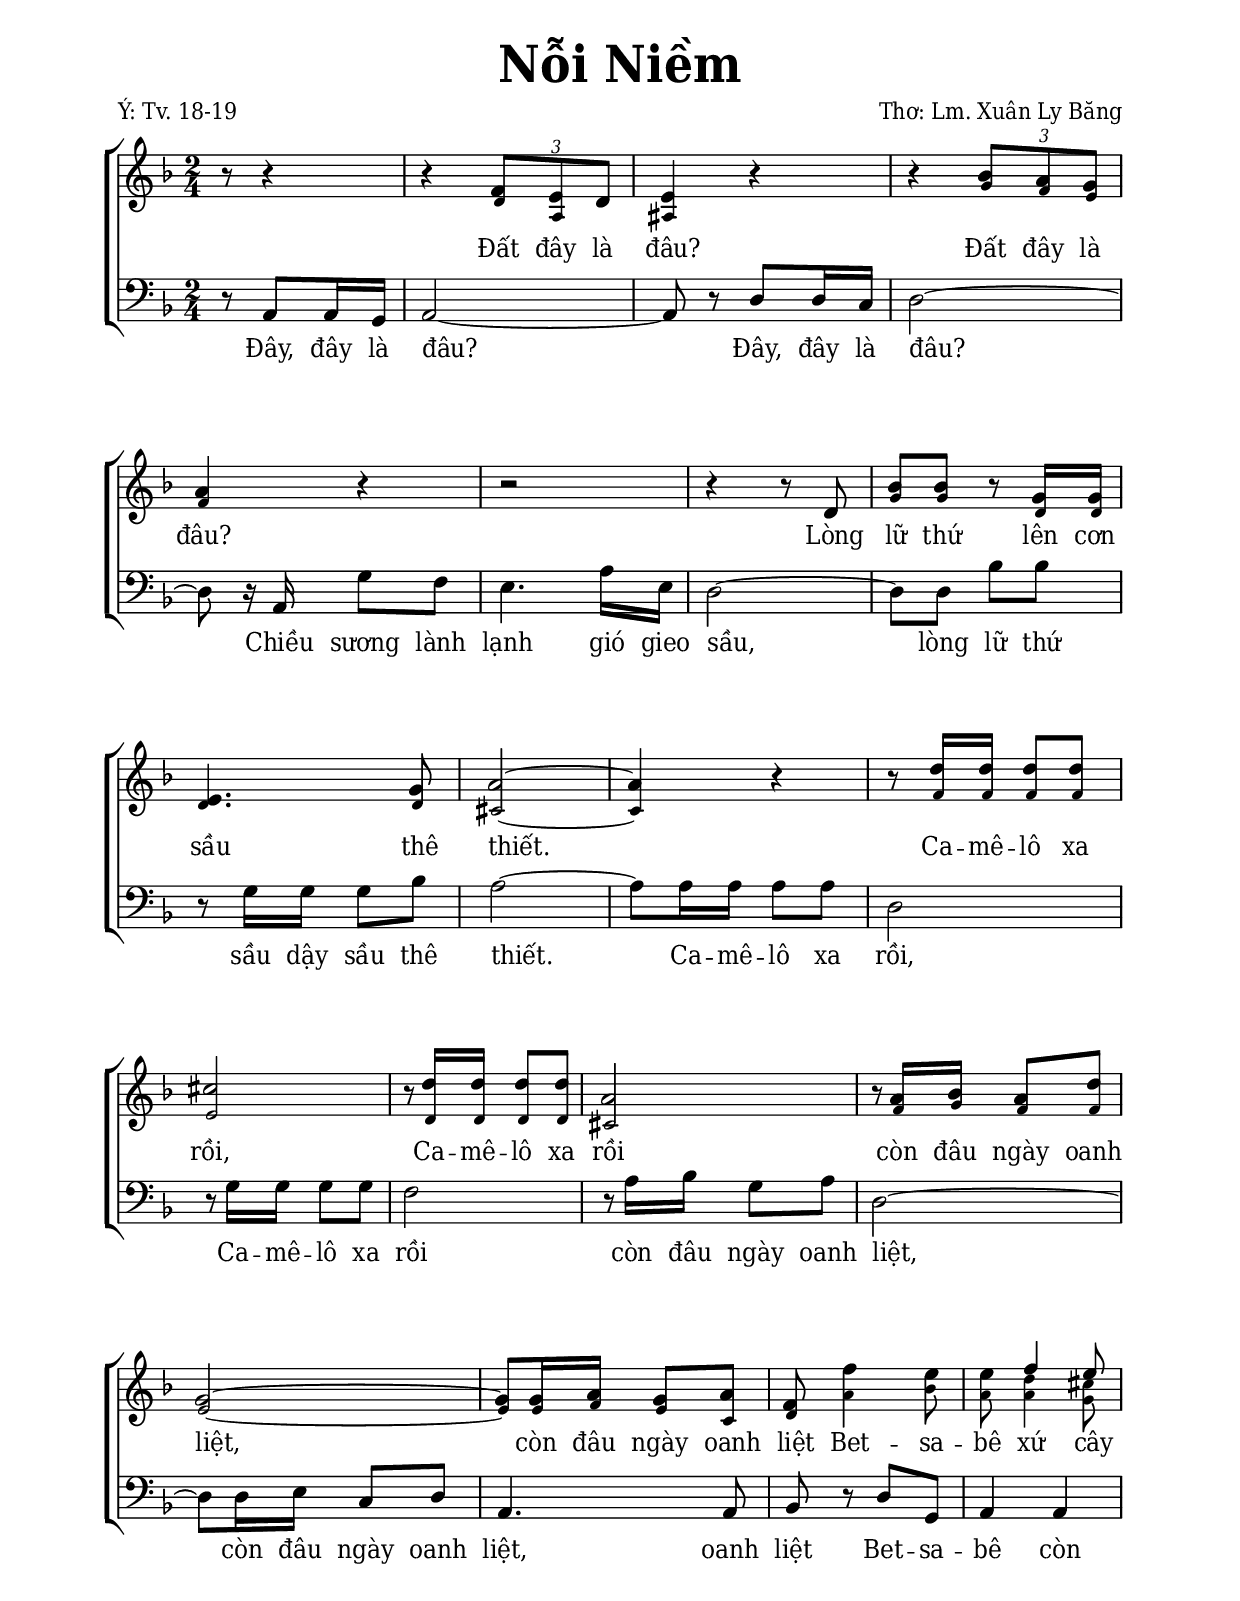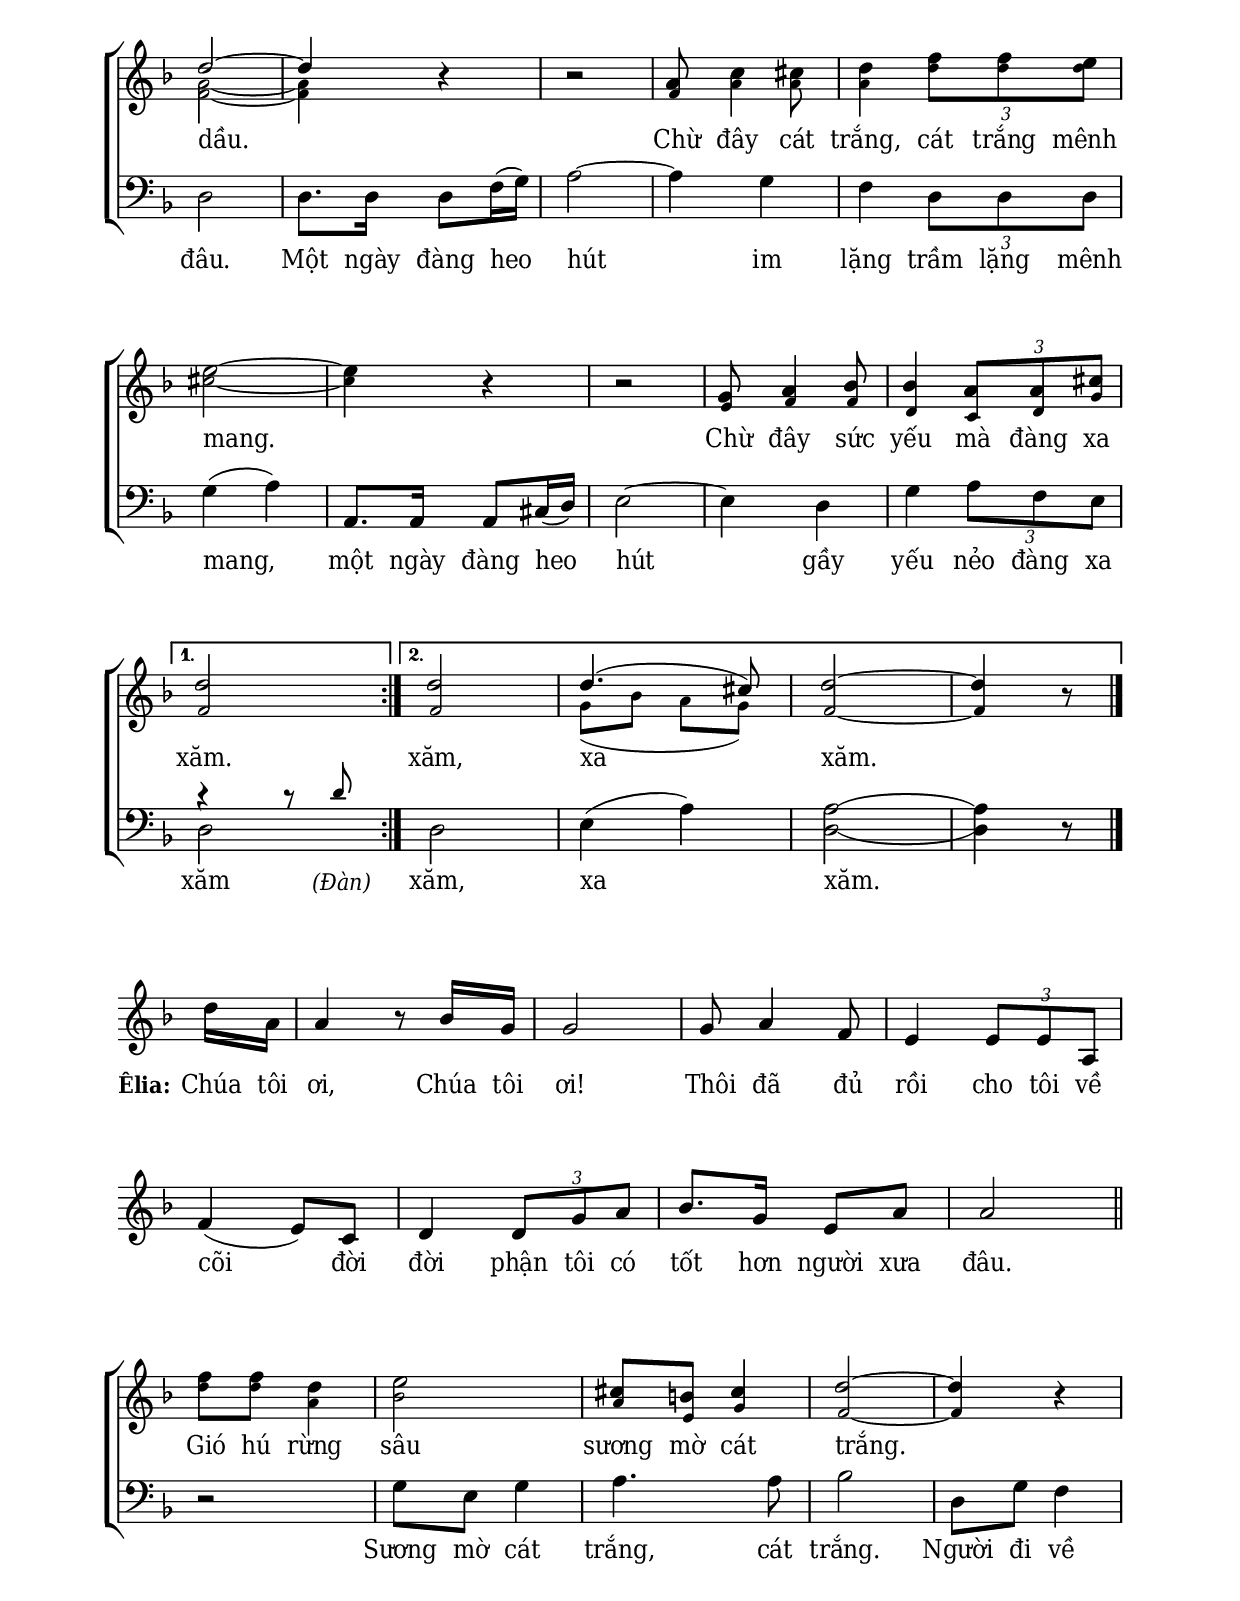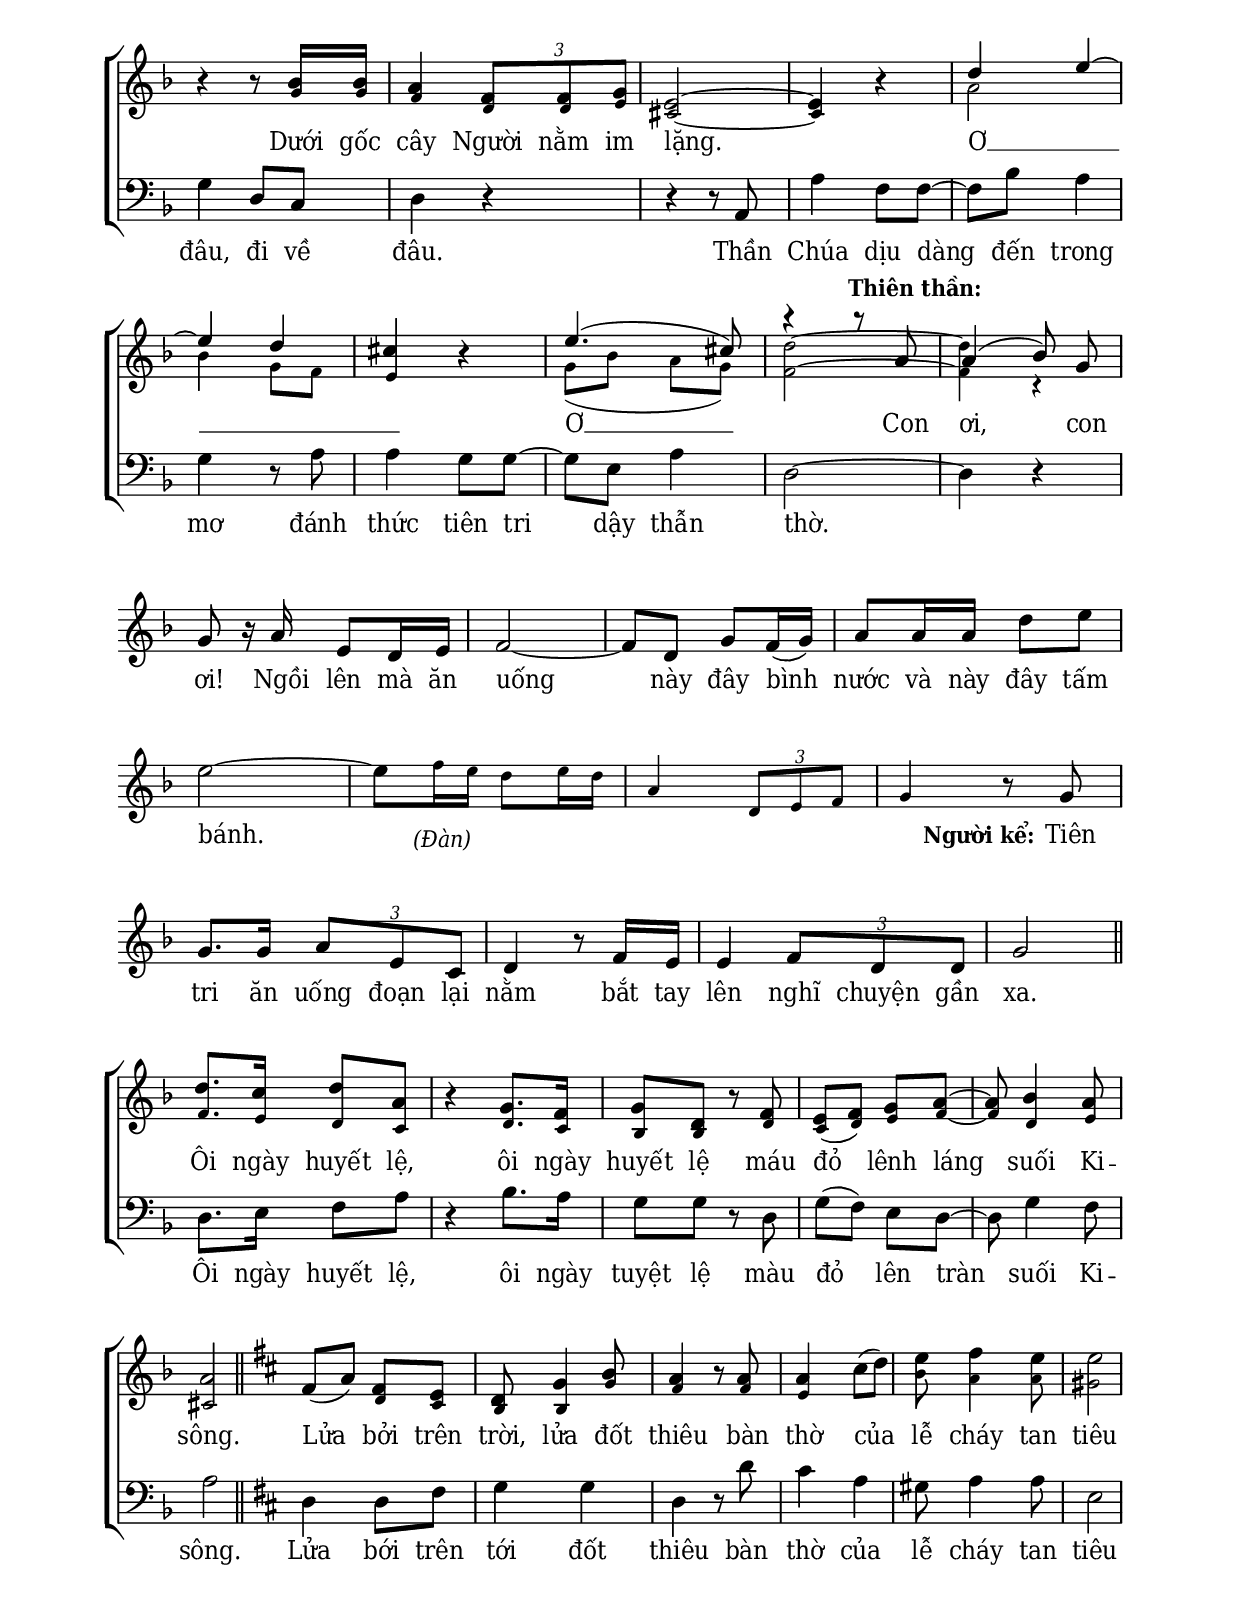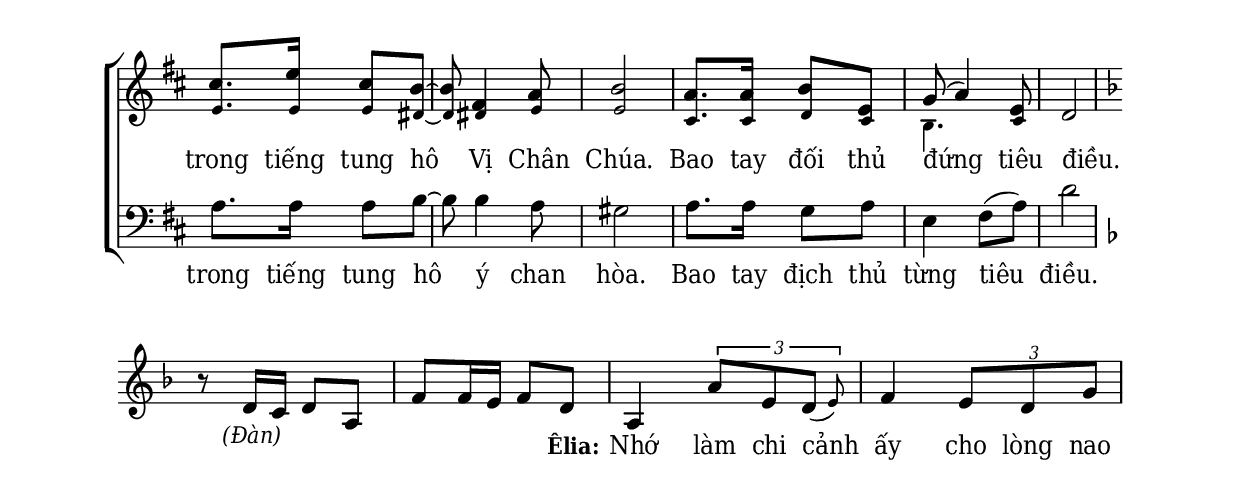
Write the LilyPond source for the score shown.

% Cài đặt chung\
\version "2.22.1"
\include "english.ly"

\header {
  title = \markup { \fontsize #3 "Nỗi Niềm" }
  composer = "Thơ: Lm. Xuân Ly Băng"
  poet = "Ý: Tv. 18-19"
  %arranger = "Lm. Kim Long"
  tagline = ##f
}

% Nhạc phiên khúc
nhacPhienKhucSopMot = \relative c' {
  \repeat volta 2 {
  %intro
  
  \partial 4. r8 r4 |
  r \tuplet 3/2 { f8 e d } |
  e4 r |
  r \tuplet 3/2 { bf'8 a g } |
  a4 r |
  r2
  r4 r8 d, |
  bf' bf r g16 g |
  e4. g8 |
  a2 ~ |
  a4 r |
  r8 d16 d d8 d |
  cs2 |
  r8 d16 d d8 d |
  a2 |
  r8 a16 bf a8 d |
  g,2 ~ |
  g8 g16 a g8 a |
  f f'4 e8 |
  e f4 e8 |
  d2 ~ |
  d4 r |
  r2
  a8 c4 cs8 |
  d4 \tuplet 3/2 { f8 f e } |
  e2 ~ |
  e4 r |
  r2
  g,8 a4 bf8 |
  bf4 \tuplet 3/2 { a8 a cs } |
  }
  \alternative {
    {
      d2
    }
    {
      d2 |
      d4. (cs8) |
      d2 ~ |
      d4 r8 \bar "|."
    }
  }
  \break
  
  \partial 8 d16 a |
  a4 r8 bf16 g |
  g2 |
  g8 a4 f8 |
  e4 \tuplet 3/2 { e8 e a, } |
  f'4 (e8) c |
  d4 \tuplet 3/2 { d8 g a } |
  bf8. g16 e8 a |
  a2 \bar "||" \break
  
  f'8 f d4 |
  e2 |
  cs8 b! cs4 |
  d2 ~ |
  d4 r |
  r4 r8 bf16 bf |
  a4 \tuplet 3/2 { f8 f g } |
  e2 ~ |
  e4 r |
  d' e ~ |
  e d |
  cs r |
  e4. (	cs8) |
  r4 r8 a
  ^\markup { \raise #3.3 \halign #-0.3 \bold "Thiên thần:" }
  |
  a4 (bf8) g | \break
  
  g8 r16 a e8 d16 e |
  f2 ~ |
  f8 d g f16 (g) |
  a8 a16 a d8 e | \break
  e2 ~ |
  e8
  
  \override NoteHead.font-size = #-2
  f16
  _\markup { \lower #3.3 \halign #-0.3 \italic "(Đàn)" }
  e d8 e16 d |
  a4 \tuplet 3/2 { d,8 e f } |
  g4 r8
  
  \override NoteHead.font-size = #0
  g |
  g8. g16 \tuplet 3/2 { a8 e c } |
  d4 r8 f16 e |
  e4 \tuplet 3/2 { f8 d d } |
  g2 \bar "||" \break
  
  d'8. c16 d8 a |
  r4 g8. f16 |
  g8 d r f |
  e (f) g a ~ |
  a bf4 a8 |
  a2 \bar "||"
  
  \set Staff.printKeyCancellation = ##f
  \key d \major
  fs8 (a) fs e |
  d g4 b8 |
  a4 r8 a |
  a4 cs8 (d) |
  e fs4 e8 |
  e2 |
  cs8. e16 cs8 b ~ |
  b fs4 a8 |
  b2 |
  a8. a16 b8 e, |
  g (a4) e8 |
  d2 | \break
  
  \key f \major
  \override NoteHead.font-size = #-2
  r8 d16
  _\markup { \lower #3.3 \halign #-0.3 \italic "(Đàn)" }
  c d8 a |
  f' f16 e f8 d |
  
  a4 \tuplet 3/2 { a'8 e \afterGrace d (e8) } |
  f4 \tuplet 3/2 { e8 d g } |
  
}

nhacPhienKhucAltoMot = \relative c' {
  %intro
  
  \partial 4. r8 r4 |
  r \tuplet 3/2 { d8 a d } |
  as4 r |
  r \tuplet 3/2 { g'8 f e } |
  f4 r |
  r2
  r4 r8 d |
  g g r d16 d |
  d4. d8 |
  cs2 ~ |
  cs4 r |
  r8 f16 f f8 f |
  e2 |
  r8 d16 d d8 d |
  cs2 |
  r8 f16 g f8 f |
  e2 ~ |
  e8 e16 f e8 c |
  d a'4 bf8 |
  a <d a>4 <cs g>8 |
  <a f>2 ~ |
  <a f>4 r |
  r2
  f8 a4 a8 |
  a4 \tuplet 3/2 { d8 d d } |
  cs2 ~ |
  cs4 r |
  r2
  e,8 f4 f8 |
  d4 \tuplet 3/2 { c8 d g } |
  
  f2
  
  f2 |
  g8 (bf a g) |
  f2 ~ |
  f4 r8
  
  \skip 8
  \repeat unfold 8 { \skip 2 }
  d'8 d a4 |
  bf2 |
  a8 e g4 |
  f2 ~ |
  f4 r |
  r r8 g16 g |
  f4 \tuplet 3/2 { d8 d e } |
  cs2 ~ |
  cs4 r |
  a'2 |
  bf4 g8 f |
  e4 r |
  g8 (bf a g) |
  <d' f,>2 ^~ |
  <d f,>4 r |
  
  \repeat unfold 12 { \skip 2 }
  
  f,8. e16 d8 c |
  r4 d8. c16 |
  bf8 bf r d |
  c (d) e f ~ |
  f d4 e8 |
  cs2
  
  \key d \major
  fs8 (a) d, cs |
  b b4 g'8 |
  fs4 r8 fs |
  e4 cs'8 (d) |
  b8 a4 a8 |
  gs2 |
  e8. e16 e8 ds ~ |
  ds ds4 e8 |
  e2 |
  cs8. cs16 d8 cs  |
  b4. cs8 |
  d2 |
  
  \key f \major
  
}

nhacPhienKhucBasMot = \relative c {
  %intro
  
  \partial 4. r8 a a16 g |
  a2 ~ |
  a8 r d d16 c |
  d2 ~ |
  d8 r16 a g'8 f |
  e4. a16 e |
  d2 ~ |
  d8 d bf' bf |
  r g16 g g8 bf |
  a2 ~ |
  a8 a16 a a8 a |
  d,2 |
  r8 g16 g g8 g |
  f2 |
  r8 a16 bf g8 a |
  d,2 ~ |
  d8 d16 e c8 d |
  a4. a8 |
  bf r d g, |
  a4 a |
  d2 |
  d8. d16 d8 f16 (g) |
  a2 ~ |
  a4 g |
  f \tuplet 3/2 { d8 d d } |
  g4 (a) |
  a,8. a16 a8 cs16 (d) |
  e2 ~ |
  e4 d |
  g \tuplet 3/2 { a8 f e } |
  <<
    {
      \voiceTwo
      d2
    }
    \new Voice {
      \voiceOne
      \override NoteHead.font-size = #-2
      r4 r8 d'
      _\markup { \lower #3.3 \halign #-0.3 \italic "(Đàn)" }
    }
  >>
  \oneVoice
  d,2 |
  e4 ^(a) |
  <a\=1^( d,\=2_(>2 |
  <a\=1) d,\=2)>4 d,8\rest
  
  \stemNeutral
  \skip 8
  \repeat unfold 8 { \skip 2 }
  d2\rest
  g8 e g4 |
  a4. a8 |
  bf2 |
  d,8 g f4 |
  g4 d8 c |
  d4 r4 |
  r r8 a |
  a'4 f8 f ~ |
  f bf a4 |
  g r8 a |
  a4 g8 g ~ |
  g e a4 |
  d,2 ~ |
  d4 r |
  
  \repeat unfold 12 { \skip 2 }
  
  d8. e16 f8 a |
  r4 bf8. a16 |
  g8 g r d |
  g (f) e d ~ |
  d g4 f8 |
  a2
  
  \set Staff.printKeyCancellation = ##f
  \key d \major
  d,4 d8 fs |
  g4 g |
  d r8 d'8 |
  cs4 a |
  gs8 a4 a8 |
  e2 |
  a8. a16 a8 b ~ |
  b b4 a8 |
  gs2 |
  a8. a16 g8 a |
  e4 fs8 (a) |
  d2 |
  
  \key f \major
  
}

% Lời phiên khúc
loiPhienKhucSopMot = \lyrics {
  Đất đây là đâu?
  Đất đây là đâu?
  Lòng lữ thứ lên cơn sầu thê thiết.
  Ca -- mê -- lô xa rồi,
  Ca -- mê -- lô xa rồi
  còn đâu ngày oanh liệt,
  còn đâu ngày oanh liệt
  Bet -- sa -- bê xứ cây dầu.
  Chừ đây cát trắng,
  cát trắng mênh mang.
  Chừ đây sức yếu mà đàng xa xăm.
  
  xăm, xa xăm.
  
  \set stanza = "Êlia:"
  Chúa tôi ơi, Chúa tôi ơi!
  Thôi đã đủ rồi cho tôi về cõi đời
  đời phận tôi có tốt hơn người xưa đâu.
  Gió hú rừng sâu sương mờ cát trắng.
  Dưới gốc cây Người nằm im lặng.
  Ơ __ _ _ _ Ơ __ 
  Con ơi, con ơi!
  Ngồi lên mà ăn uống
  này đây bình nước và này đây tấm bánh.
  
  \repeat unfold 10 { _ }
  \set stanza = "Người kể:"
  Tiên tri ăn uống đoạn lại nằm
  bắt tay lên nghĩ chuyện gần xa.
  
  Ôi ngày huyết lệ,
  ôi ngày huyết lệ máu đỏ lênh láng suối Ki -- sông.
  Lửa bởi trên trời,
  lửa đốt thiêu bàn thờ của lễ cháy tan tiêu
  trong tiếng tung hô Vị Chân Chúa.
  Bao tay đối thủ đứng tiêu điều.
  
  \repeat unfold 9 { _ }
  \set stanza = "Êlia:"
  Nhớ làm chi cảnh ấy cho lòng nao nao
  làm chi nông nổi ấy cho tháng ngày lao dao.
}

loiPhienKhucBasMot = \lyrics {
  Đây, đây là đâu?
  Đây, đây là đâu?
  Chiều sương lành lạnh gió gieo sầu,
  lòng lữ thứ sầu dậy sầu thê thiết.
  Ca -- mê -- lô xa rồi,
  Ca -- mê -- lô xa rồi
  còn đâu ngày oanh liệt,
  còn đâu ngày oanh liệt,
  oanh liệt Bet -- sa -- bê còn đâu.
  Một ngày đàng heo hút im lặng
  trầm lặng mênh mang,
  một ngày đàng heo hút gầy yếu nẻo đàng xa xăm
  
  xăm, xa xăm.
  
  Sương mờ cát trắng,
  cát trắng.
  Người đi về đâu, đi về đâu.
  Thần Chúa dịu dàng đến trong mơ
  đánh thức tiên tri dậy thẫn thờ.
  
  Ôi ngày huyết lệ,
  ôi ngày tuyệt lệ màu đỏ lên tràn suối Ki -- sông.
  Lửa bới trên tới
  đốt thiêu bàn thờ của lễ cháy tan tiêu
  trong tiếng tung hô ý chan hòa.
  Bao tay địch thủ từng tiêu điều.
}


% Dàn trang
\paper {
  #(set-paper-size "a4")
  top-margin = 15\mm
  bottom-margin = 20\mm
  left-margin = 20\mm
  right-margin = 20\mm
  indent = #0
  #(define fonts
	 (make-pango-font-tree "Deja Vu Serif Condensed"
	 		       "Deja Vu Serif Condensed"
			       "Deja Vu Serif Condensed"
			       (/ 20 20)))
  print-page-number = ##f
}

TongNhip = {
  \key f \major \time 2/4
  \set Timing.beamExceptions = #'()
  \set Timing.baseMoment = #(ly:make-moment 1/4)
}

% Đổi kích thước nốt cho bè phụ
notBePhu =
#(define-music-function (font-size music) (number? ly:music?)
   (for-some-music
     (lambda (m)
       (if (music-is-of-type? m 'rhythmic-event)
           (begin
             (set! (ly:music-property m 'tweaks)
                   (cons `(font-size . ,font-size)
                         (ly:music-property m 'tweaks)))
             #t)
           #f))
     music)
   music)

\score {
  \new ChoirStaff <<
    \new Staff \with {
        \consists "Merge_rests_engraver"
        printPartCombineTexts = ##f
      }
      <<
      \new Voice \TongNhip \partCombine
            \nhacPhienKhucSopMot
            \notBePhu -2 { \nhacPhienKhucAltoMot }
      \new NullVoice = nhacThamChieuSopMot \nhacPhienKhucSopMot
      \new Lyrics \lyricsto nhacThamChieuSopMot \loiPhienKhucSopMot
    >>
    \new Staff <<
        \new Voice = "beBas" {
          \clef bass \TongNhip \nhacPhienKhucBasMot
        }
        \new Lyrics \lyricsto beBas \loiPhienKhucBasMot
      >>
  >>
  \layout {
    %\override Lyrics.LyricText.font-size = #+2
    \override Lyrics.LyricSpace.minimum-distance = #1.5
    \override Score.BarNumber.break-visibility = ##(#f #f #f)
    \override LyricHyphen.minimum-distance = #1.5
    \context {
      \Staff \RemoveEmptyStaves
      \override VerticalAxisGroup.remove-first = ##t
    }
  }
}
